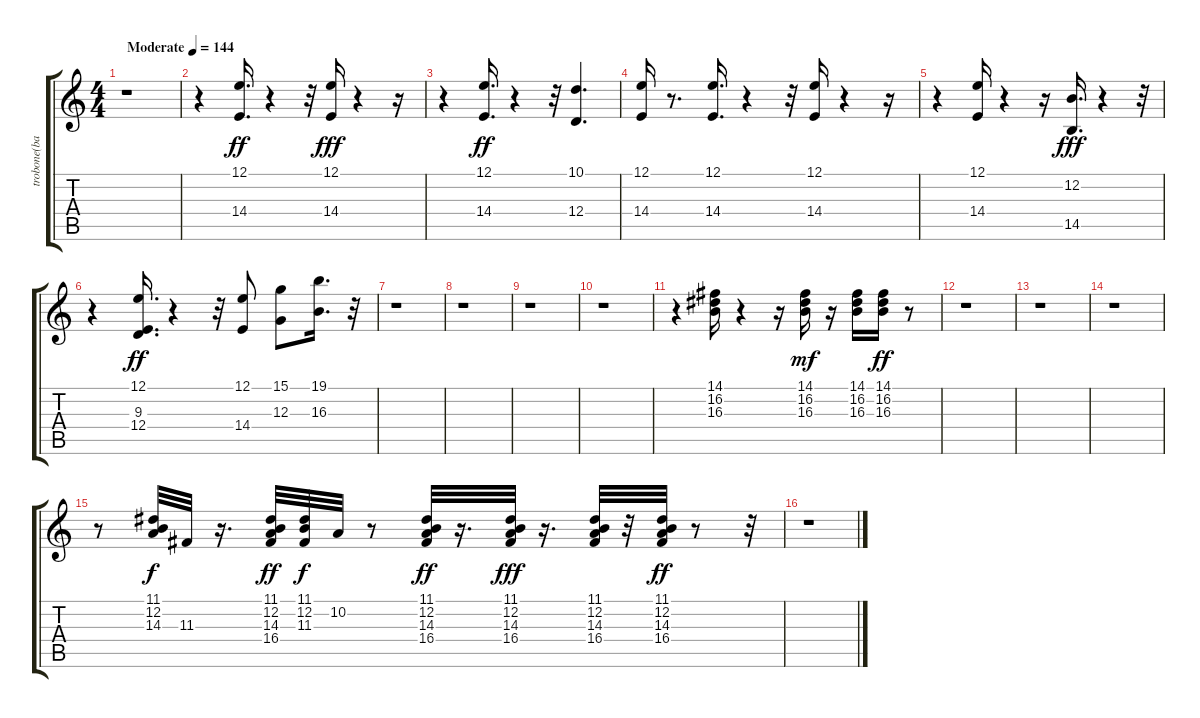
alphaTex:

\track ("trobone(base)" "trobone(ba") {instrument brasssection}
\staff {score tabs}
\tuning (E4 B3 G3 D3 A2 E2) {hide}
\ts (4 4)
\tempo (144 "Moderate")
\clef g2
\ks c
r.1{dy ff instrument brasssection} |
r.4 (12.1 14.4).16{d} r.4 r.32 (12.1 14.4).16{dy fff} r.4 r.16 |
r.4 (12.1 14.4).16{d dy ff} r.4 r.32 (10.1 12.4).4{d} |
(12.1 14.4).16 r.8{d} (12.1 14.4).16{d} r.4 r.32 (12.1 14.4).16 r.4 r.16 |
r.4 (12.1 14.4).16 r.4 r.16 (12.2 14.5).16{d dy fff} r.4 r.32 |
r.4 (12.1 9.3 12.4).16{d dy ff} r.4 r.32 (12.1 14.4).8 (15.1 12.3).8 (19.1 16.3).16{d} r.32 |
r.1 |
r.1 |
r.1 |
r.1 |
r.4 (14.1 16.2 16.3).16 r.4 r.16 (14.1 16.2 16.3).16{dy mf} r.16 (14.1 16.2 16.3).16 (14.1 16.2 16.3).16{dy ff} r.8 |
r.1 |
r.1 |
r.1 |
r.8 (11.1 12.2 14.3).32{dy f} 11.3.32 r.16{d} (11.1 12.2 14.3 16.4).32{dy ff} (11.1 12.2 11.3).32{dy f} 10.2.32 r.8 (11.1 12.2 14.3 16.4).32{dy ff} r.16{d} (11.1 12.2 14.3 16.4).32{dy fff} r.16{d} (11.1 12.2 14.3 16.4).32 r.32 (11.1 12.2 14.3 16.4).32{dy ff} r.8 r.32 |
r.1
